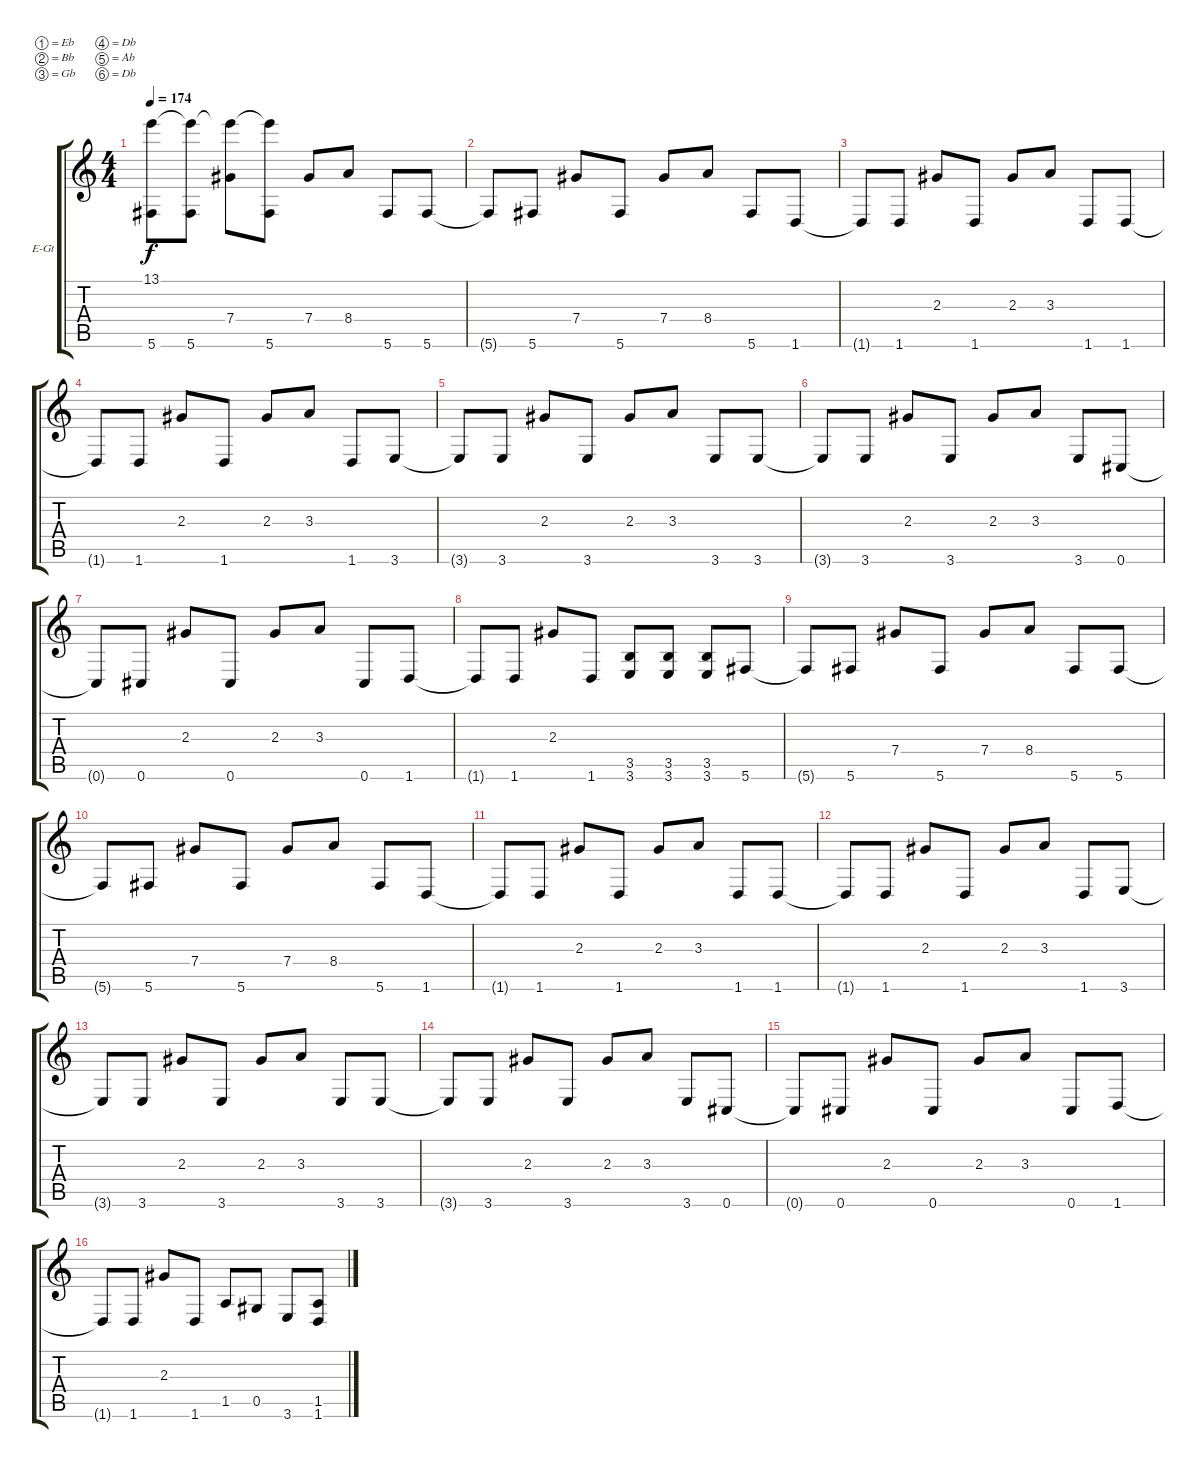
\bracketExtendMode groupsimilarinstruments
\firstSystemTrackNameOrientation horizontal
\otherSystemsTrackNameOrientation horizontal
\track ("Guitar 2" "E-Gt") {solo instrument distortionguitar}
\staff {score tabs}
\tuning (Eb4 Bb3 Gb3 Db3 Ab2 Db2)
\ts (4 4)
\tempo 174
\clef g2
\ks c
(13.1{t} 5.6{t}).8{dy f} (13.1{t} 5.6).8 (13.1{t} 7.4).8 (13.1{t} 5.6).8 7.4.8 8.4.8 5.6.8 5.6.8 |
5.6{t}.8 5.6.8 7.4.8 5.6.8 7.4.8 8.4.8 5.6.8 1.6.8 |
1.6{t}.8 1.6.8 2.3.8 1.6.8 2.3.8 3.3.8 1.6.8 1.6.8 |
1.6{t}.8 1.6.8 2.3.8 1.6.8 2.3.8 3.3.8 1.6.8 3.6.8 |
3.6{t}.8 3.6.8 2.3.8 3.6.8 2.3.8 3.3.8 3.6.8 3.6.8 |
3.6{t}.8 3.6.8 2.3.8 3.6.8 2.3.8 3.3.8 3.6.8 0.6.8 |
0.6{t}.8 0.6.8 2.3.8 0.6.8 2.3.8 3.3.8 0.6.8 1.6.8 |
1.6{t}.8 1.6.8 2.3.8 1.6.8 (3.5 3.6).8 (3.5 3.6).8 (3.5 3.6).8 5.6.8 |
5.6{t}.8 5.6.8 7.4.8 5.6.8 7.4.8 8.4.8 5.6.8 5.6.8 |
5.6{t}.8 5.6.8 7.4.8 5.6.8 7.4.8 8.4.8 5.6.8 1.6.8 |
1.6{t}.8 1.6.8 2.3.8 1.6.8 2.3.8 3.3.8 1.6.8 1.6.8 |
1.6{t}.8 1.6.8 2.3.8 1.6.8 2.3.8 3.3.8 1.6.8 3.6.8 |
3.6{t}.8 3.6.8 2.3.8 3.6.8 2.3.8 3.3.8 3.6.8 3.6.8 |
3.6{t}.8 3.6.8 2.3.8 3.6.8 2.3.8 3.3.8 3.6.8 0.6.8 |
0.6{t}.8 0.6.8 2.3.8 0.6.8 2.3.8 3.3.8 0.6.8 1.6.8 |
1.6{t}.8 1.6.8 2.3.8 1.6.8 1.5.8 0.5.8 3.6.8 (1.5 1.6).8
